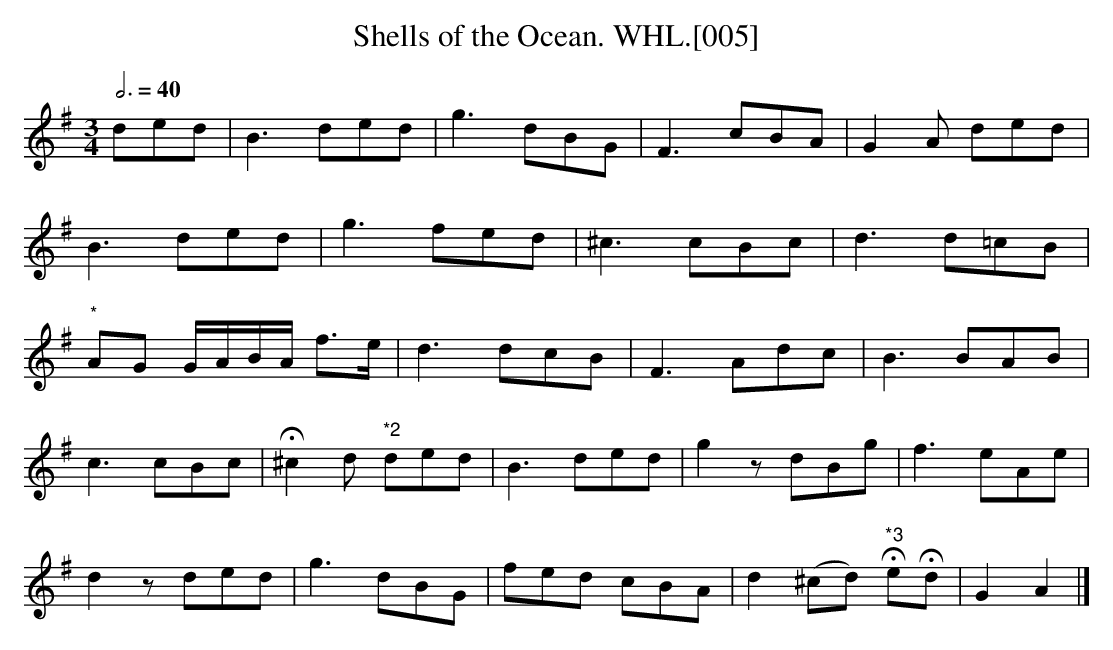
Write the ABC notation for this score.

X:1
T:Shells of the Ocean. WHL.[005]
M:3/4
L:1/8
Q:3/4=40
K:G
ded | B3 ded | g3 dBG | F3 cBA | G2A ded |
B3ded | g3 fed | ^c3 cBc | d3 d=cB |
"*"AG G/A/B/A/ f>e | d3 dcB | F3 Adc | B3 BAB |
c3 cBc | H^c2d "*2"ded | B3 ded | g2z dBg |f3 eAe |
d2z ded | g3 dBG | fed cBA |d2(^cd) "*3"HeHd | G2A2 |]
